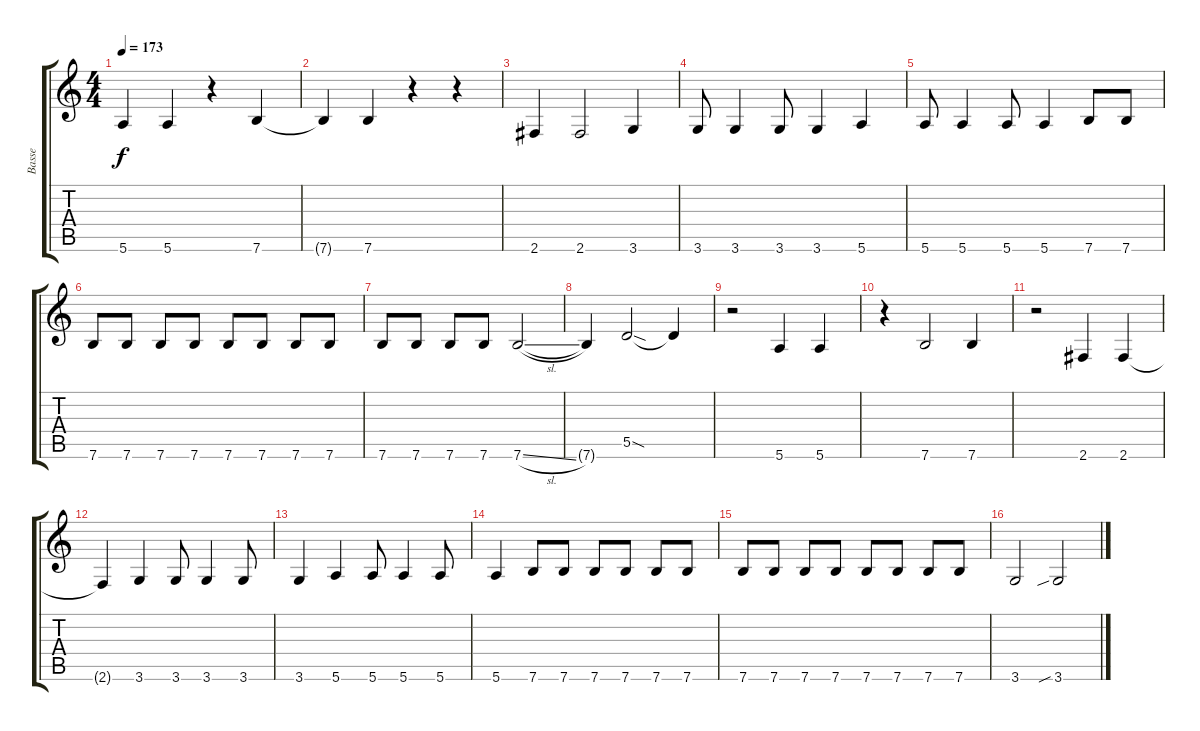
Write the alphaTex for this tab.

\track ("Basse" "Basse") {instrument electricbassfinger}
\staff {score tabs}
\tuning (E4 B3 G3 D3 A2 E2) {hide}
\ts (4 4)
\tempo 173
\clef g2
\ks c
5.6.4{dy f} 5.6.4 r.4 7.6.4 |
7.6{t}.4 7.6.4 r.4 r.4 |
2.6.4 2.6.2 3.6.4 |
3.6.8 3.6.4 3.6.8 3.6.4 5.6.4 |
5.6.8 5.6.4 5.6.8 5.6.4 7.6.8 7.6.8 |
7.6.8 7.6.8 7.6.8 7.6.8 7.6.8 7.6.8 7.6.8 7.6.8 |
7.6.8 7.6.8 7.6.8 7.6.8 7.6{sl}.2 |
7.6{t}.4 5.5{sod}.2 5.5{t}.4 |
r.2 5.6.4 5.6.4 |
r.4 7.6.2 7.6.4 |
r.2 2.6.4 2.6.4 |
2.6{t}.4 3.6.4 3.6.8 3.6.4 3.6.8 |
3.6.4 5.6.4 5.6.8 5.6.4 5.6.8 |
5.6.4 7.6.8 7.6.8 7.6.8 7.6.8 7.6.8 7.6.8 |
7.6.8 7.6.8 7.6.8 7.6.8 7.6.8 7.6.8 7.6.8 7.6.8 |
3.6.2 3.6{sib}.2
